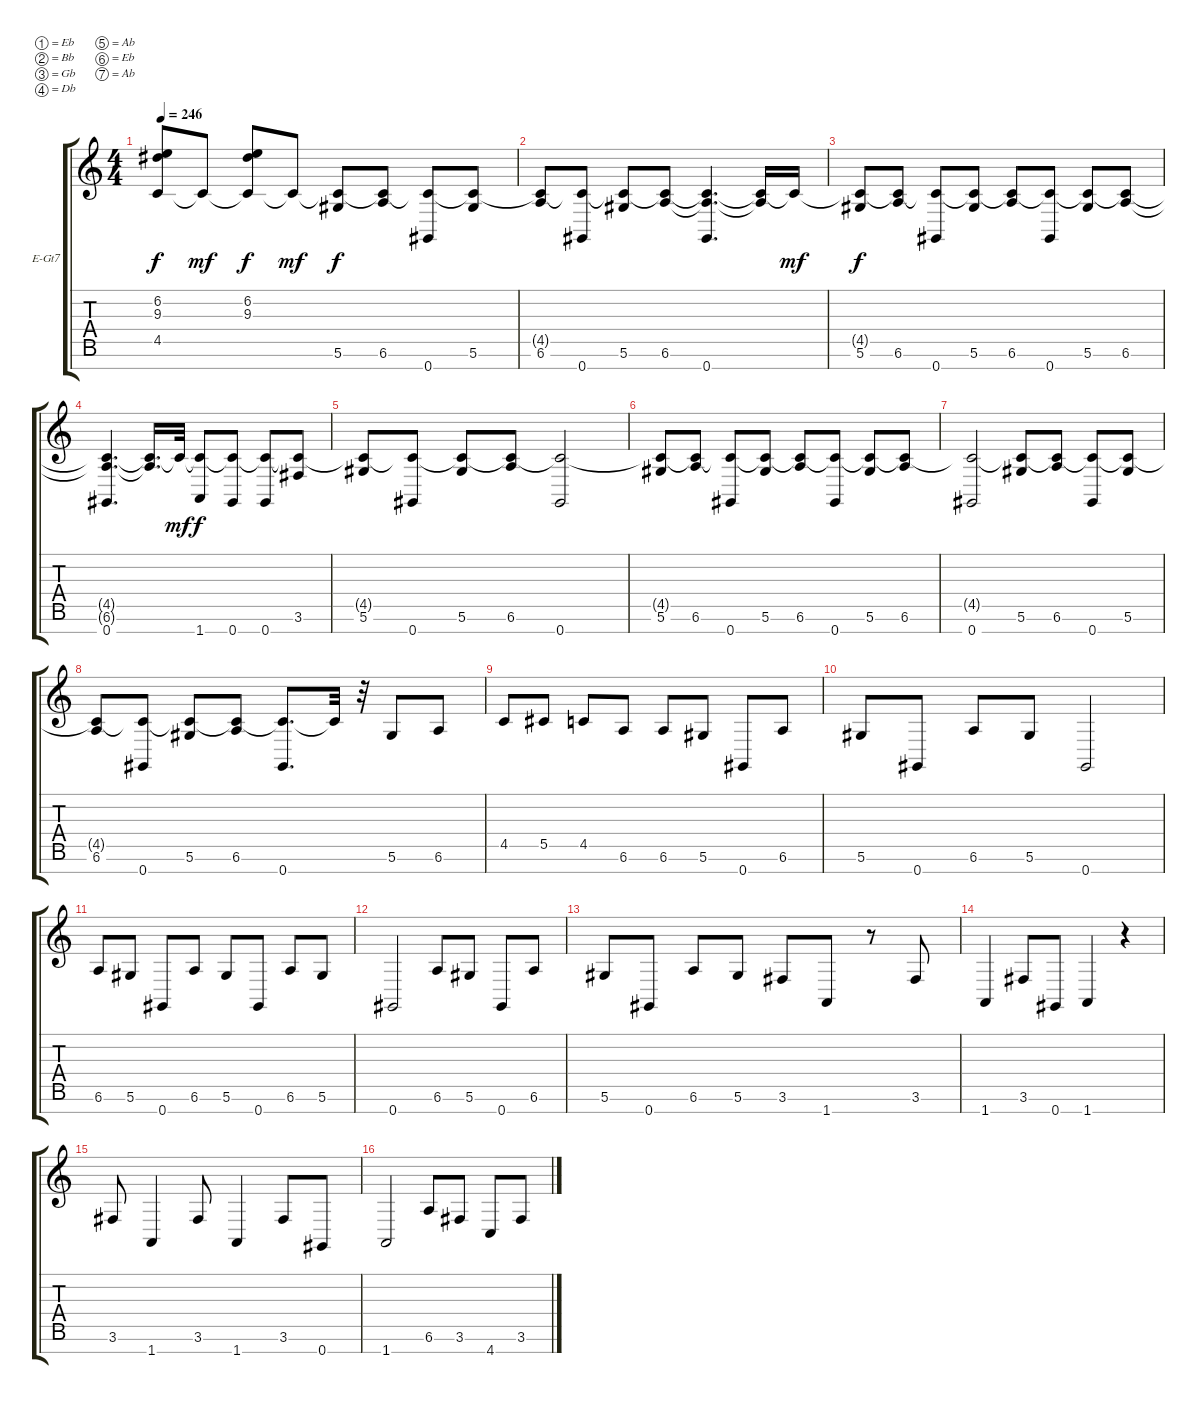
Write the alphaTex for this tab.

\bracketExtendMode groupsimilarinstruments
\firstSystemTrackNameOrientation horizontal
\otherSystemsTrackNameOrientation horizontal
\track ("Guitar 2" "E-Gt7") {solo instrument distortionguitar}
\staff {score tabs}
\tuning (Eb4 Bb3 Gb3 Db3 Ab2 Eb2 Ab1)
\ts (4 4)
\tempo 246
\clef g2
\ks c
(6.2 9.3 4.5{t}).8{dy f} 4.5{t}.8{dy mf} (6.2 9.3 4.5{t}).8{dy f} 4.5{t}.8{dy mf} (5.6 4.5{t}).8{dy f} (6.6 4.5{t}).8 (0.7 4.5{t}).8 (5.6 4.5{t}).8 |
(6.6 4.5{t}).8 (0.7 4.5{t}).8 (5.6 4.5{t}).8 (6.6 4.5{t}).8 (0.7 6.6{t} 4.5{t}).4{d} (6.6{t} 4.5{t}).16 4.5{t}.16{dy mf} |
(5.6 4.5{t}).8{dy f} (6.6 4.5{t}).8 (0.7 4.5{t}).8 (5.6 4.5{t}).8 (6.6 4.5{t}).8 (0.7 4.5{t}).8 (5.6 4.5{t}).8 (6.6 4.5{t}).8 |
(0.7 6.6{t} 4.5{t}).4{d} (6.6{t} 4.5{t}).16{d} 4.5{t}.32{dy mf} (1.7 4.5{t}).8{dy f} (0.7 4.5{t}).8 (0.7 4.5{t}).8 (3.6 4.5{t}).8 |
(5.6 4.5{t}).8 (0.7 4.5{t}).8 (5.6 4.5{t}).8 (6.6 4.5{t}).8 (0.7 4.5{t}).2 |
(5.6 4.5{t}).8 (6.6 4.5{t}).8 (0.7 4.5{t}).8 (5.6 4.5{t}).8 (6.6 4.5{t}).8 (0.7 4.5{t}).8 (5.6 4.5{t}).8 (6.6 4.5{t}).8 |
(0.7 4.5{t}).2 (5.6 4.5{t}).8 (6.6 4.5{t}).8 (0.7 4.5{t}).8 (5.6 4.5{t}).8 |
(6.6 4.5{t}).8 (0.7 4.5{t}).8 (5.6 4.5{t}).8 (6.6 4.5{t}).8 (0.7 4.5{t}).8{d} 4.5{t}.32 r.32 5.6.8 6.6.8 |
4.5.8 5.5.8 4.5.8 6.6.8 6.6.8 5.6.8 0.7.8 6.6.8 |
5.6.8 0.7.8 6.6.8 5.6.8 0.7.2 |
6.6.8 5.6.8 0.7.8 6.6.8 5.6.8 0.7.8 6.6.8 5.6.8 |
0.7.2 6.6.8 5.6.8 0.7.8 6.6.8 |
5.6.8 0.7.8 6.6.8 5.6.8 3.6.8 1.7.8 r.8 3.6.8 |
1.7.4 3.6.8 0.7.8 1.7.4 r.4 |
3.6.8 1.7.4 3.6.8 1.7.4 3.6.8 0.7.8 |
1.7.2 6.6.8 3.6.8 4.7.8 3.6.8
